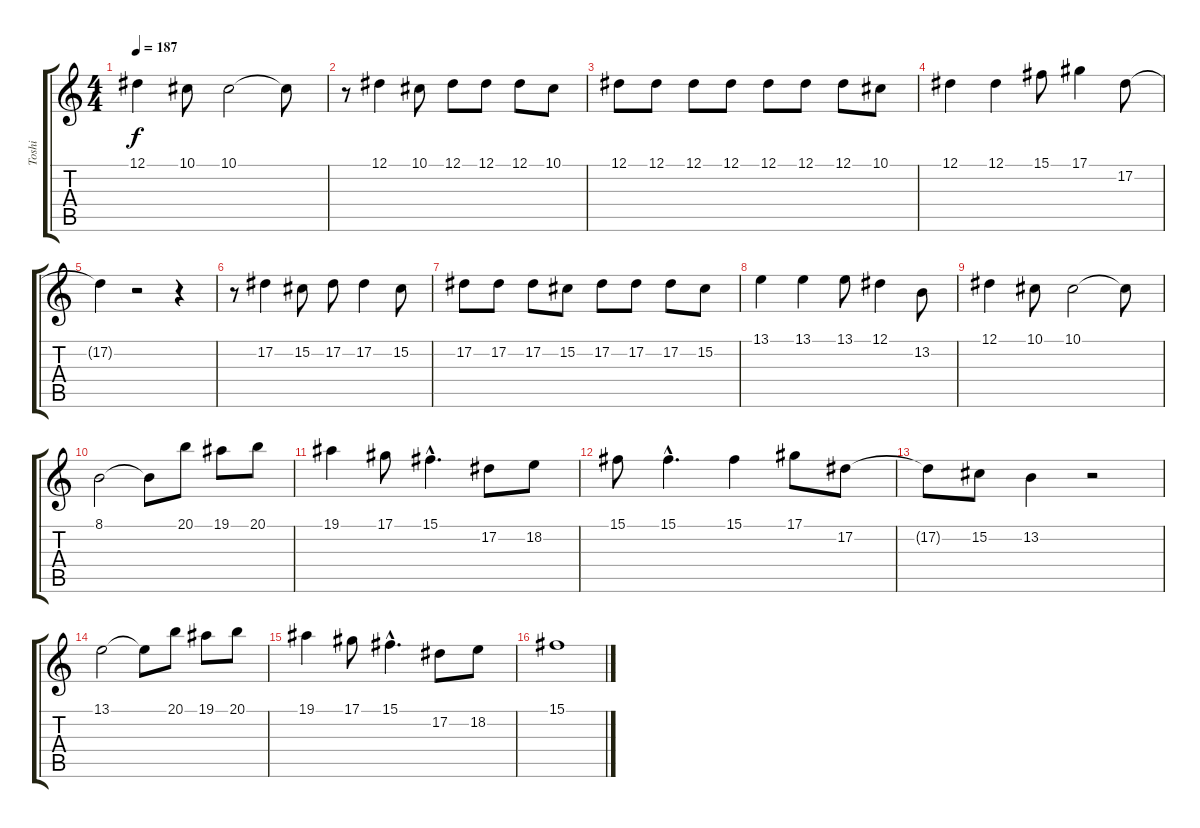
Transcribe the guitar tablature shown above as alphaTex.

\track ("Toshi" "Toshi") {instrument tenorsax}
\staff {score tabs}
\tuning (Eb4 Bb3 Gb3 Db3 Ab2 Eb2) {hide}
\ts (4 4)
\tempo 187
\clef g2
\ks c
12.1.4{dy f} 10.1.8 10.1.2 10.1{t}.8 |
r.8 12.1.4 10.1.8 12.1.8 12.1.8 12.1.8 10.1.8 |
12.1.8 12.1.8 12.1.8 12.1.8 12.1.8 12.1.8 12.1.8 10.1.8 |
12.1.4 12.1.4 15.1.8 17.1.4 17.2.8 |
17.2{t}.4 r.2 r.4 |
r.8 17.2.4 15.2.8 17.2.8 17.2.4 15.2.8 |
17.2.8 17.2.8 17.2.8 15.2.8 17.2.8 17.2.8 17.2.8 15.2.8 |
13.1.4 13.1.4 13.1.8 12.1.4 13.2.8 |
12.1.4 10.1.8 10.1.2 10.1{t}.8 |
8.1.2 8.1{t}.8 20.1.8 19.1.8 20.1.8 |
19.1.4 17.1.8 15.1{hac}.4{d} 17.2.8 18.2.8 |
15.1.8 15.1{hac}.4{d} 15.1.4 17.1.8 17.2.8 |
17.2{t}.8 15.2.8 13.2.4 r.2 |
13.1.2 13.1{t}.8 20.1.8 19.1.8 20.1.8 |
19.1.4 17.1.8 15.1{hac}.4{d} 17.2.8 18.2.8 |
15.1.1
